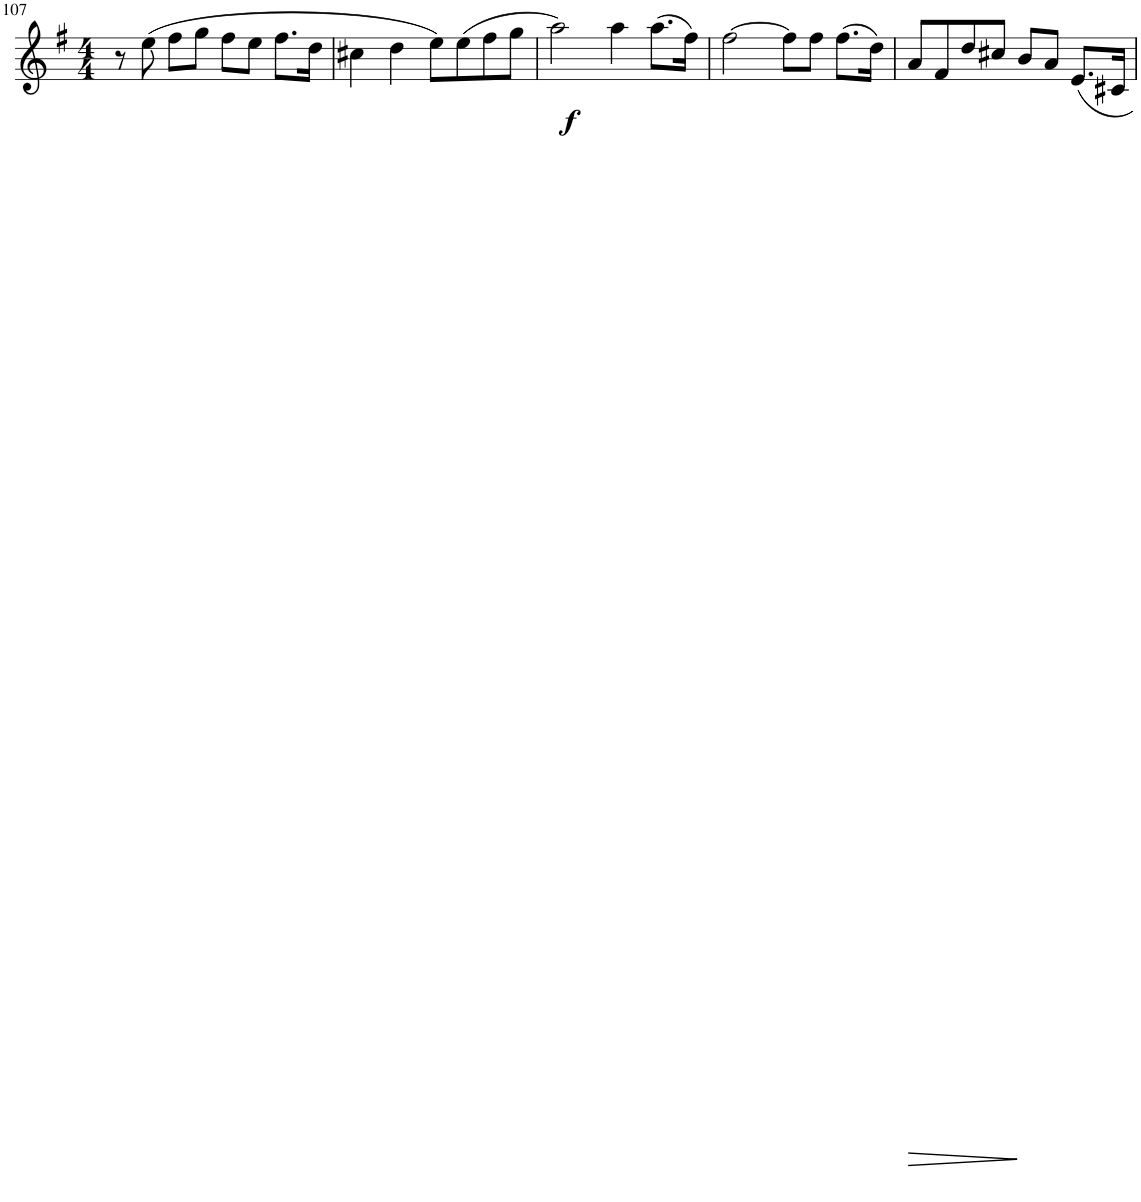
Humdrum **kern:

**kern	**dynam
*part1	*part1
*staff1	*staff1
*I"Bb Clarinet	*
*I'Cl	*
!!LO:PB:g=z
*clefG2	*
*Trd1c2	*
*k[f#]	*
*M4/4	*
=107	=107
8r	.
(8ee\	.
8ff#\L	.
8gg\J	.
8ff#\L	.
8ee\J	.
8.ff#\L	.
16dd\Jk	.
=108	=108
4cc#X\	.
4dd\	.
8ee\L)	.
(8ee\	.
8ff#\	.
8gg\J	.
=109	=109
!	!LO:DY:b
2aa\)	f
4aa\	.
(8.aa\L	.
16ff#\Jk)	.
=110	=110
[2ff#\	.
8ff#\L]	.
8ff#\J	.
(8.ff#\L	.
16dd\Jk)	.
=111	=111
!	!LO:HP:b
8a/L	>
8f#/	.
8dd/	.
8cc#X/J	.
8b/L	.
8a/J	.
8.e/L	.
16c#X/Jk	.
.	]
=	=
*-	*-
